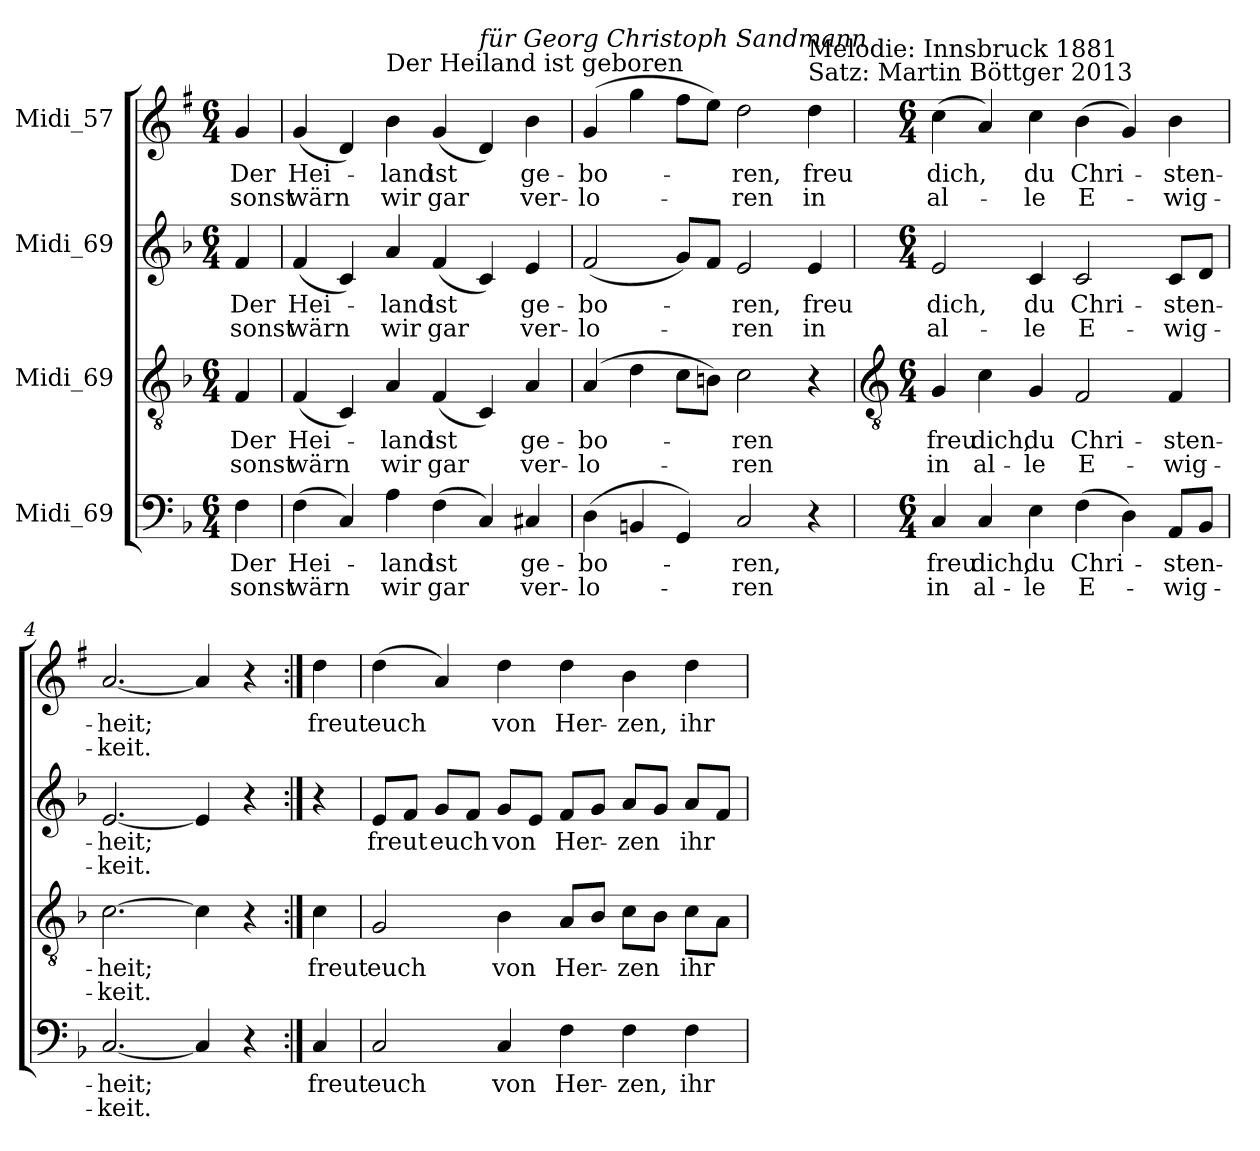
**kern	**text	**text	**kern	**text	**text	**kern	**text	**text	**kern	**text	**text
*part4	*part4	*part4	*part3	*part3	*part3	*part2	*part2	*part2	*part1	*part1	*part1
*staff4	*staff4	*staff4	*staff3	*staff3	*staff3	*staff2	*staff2	*staff2	*staff1	*staff1	*staff1
*I"Midi_69	*	*	*I"Midi_69	*	*	*I"Midi_69	*	*	*I"Midi_57	*	*
*clefF4	*	*	*clefGv2	*	*	*clefG2	*	*	*clefG2	*	*
*	*	*	*	*	*	*	*	*	*ITrd1c2	*	*
*k[b-]	*	*	*k[b-]	*	*	*k[b-]	*	*	*k[b-]	*	*
*F:	*	*	*F:	*	*	*F:	*	*	*F:	*	*
*M6/4	*	*	*M6/4	*	*	*M6/4	*	*	*M6/4	*	*
=	=	=	=	=	=	=	=	=	=	=	=
!	!LO:LY:b	!LO:LY:b	!	!LO:LY:b	!LO:LY:b	!	!LO:LY:b	!LO:LY:b	!	!LO:LY:b	!LO:LY:b
4F	Der	sonst	4F	Der	sonst	4f	Der	sonst	4f	Der	sonst
=1	=1	=1	=1	=1	=1	=1	=1	=1	=1	=1	=1
!	!LO:LY:b	!LO:LY:b	!	!LO:LY:b	!LO:LY:b	!	!LO:LY:b	!LO:LY:b	!	!LO:LY:b	!LO:LY:b
(<4F	Hei-	-wärn	(<4F	Hei-	-wärn	(<4f	Hei-	-wärn	(<4f	Hei-	-wärn
4C)	.	.	4C)	.	.	4c)	.	.	4c)	.	.
!	!	!	!	!	!	!	!	!	!LO:TX:a:t=Der Heiland ist geboren	!	!
!	!LO:LY:b	!LO:LY:b	!	!LO:LY:b	!LO:LY:b	!	!LO:LY:b	!LO:LY:b	!	!LO:LY:b	!LO:LY:b
4A	land	wir	4A	land	wir	4a	land	wir	4a	land	wir
!	!LO:LY:b	!LO:LY:b	!	!LO:LY:b	!LO:LY:b	!	!LO:LY:b	!LO:LY:b	!	!LO:LY:b	!LO:LY:b
(<4F	ist	gar	(<4F	ist	gar	(<4f	ist	gar	(<4f	ist	gar
!	!	!	!	!	!	!	!	!	!LO:TX:a:i:t=für Georg Christoph Sandmann	!	!
4C)	.	.	4C)	.	.	4c)	.	.	4c)	.	.
!	!LO:LY:b	!LO:LY:b	!	!LO:LY:b	!LO:LY:b	!	!LO:LY:b	!LO:LY:b	!	!LO:LY:b	!LO:LY:b
4C#X	ge-	-ver-	4A	ge-	-ver-	4e	ge-	-ver-	4a	ge-	-ver-
=2	=2	=2	=2	=2	=2	=2	=2	=2	=2	=2	=2
!	!LO:LY:b	!LO:LY:b	!	!LO:LY:b	!LO:LY:b	!	!LO:LY:b	!LO:LY:b	!	!LO:LY:b	!LO:LY:b
(<4D	-bo-	-lo-	(>4A	-bo-	-lo-	(<2f	-bo-	-lo-	(>4f	-bo-	-lo-
4BBn	.	.	4d	.	.	.	.	.	4ff	.	.
4GG)	.	.	8cL	.	.	8gL)	.	.	8eeL	.	.
.	.	.	8BnJ)	.	.	8fJ	.	.	8ddJ)	.	.
!	!LO:LY:b	!LO:LY:b	!	!LO:LY:b	!LO:LY:b	!	!LO:LY:b	!LO:LY:b	!	!LO:LY:b	!LO:LY:b
2C	-ren,	ren	2c	-ren	ren	2e	-ren,	ren	2cc	-ren,	ren
!	!	!	!	!	!	!	!	!	!LO:TX:a:t=Melodie&colon; Innsbruck 1881\nSatz&colon; Martin Böttger 2013	!	!
!	!	!	!	!	!	!	!LO:LY:b	!LO:LY:b	!	!LO:LY:b	!LO:LY:b
4r	.	.	4r	.	.	4e	freu	in	4cc	freu	in
!!LO:LB:g=z
=3	=3	=3	=3	=3	=3	=3	=3	=3	=3	=3	=3
*	*	*	*clefGv2	*	*	*	*	*	*	*	*
*M6/4	*	*	*M6/4	*	*	*M6/4	*	*	*M6/4	*	*
!	!LO:LY:b	!LO:LY:b	!	!LO:LY:b	!LO:LY:b	!	!LO:LY:b	!LO:LY:b	!	!LO:LY:b	!LO:LY:b
4C	freu	in	4G	freu	in	2e	dich,	al-	(<4b-	dich,	al-
!	!LO:LY:b	!LO:LY:b	!	!LO:LY:b	!LO:LY:b	!	!	!	!	!	!
4C	dich,	al-	4c	dich,	al-	.	.	.	4g)	.	.
!	!LO:LY:b	!LO:LY:b	!	!LO:LY:b	!LO:LY:b	!	!LO:LY:b	!LO:LY:b	!	!LO:LY:b	!LO:LY:b
4E	-du	le	4G	-du	le	4c	-du	le	4b-	-du	le
!	!LO:LY:b	!LO:LY:b	!	!LO:LY:b	!LO:LY:b	!	!LO:LY:b	!LO:LY:b	!	!LO:LY:b	!LO:LY:b
(>4F	Chri-	-E-	2F	Chri-	-E-	2c	Chri-	-E-	(<4a	Chri-	-E-
4D)	.	.	.	.	.	.	.	.	4f)	.	.
!	!LO:LY:b	!LO:LY:b	!	!LO:LY:b	!LO:LY:b	!	!LO:LY:b	!LO:LY:b	!	!LO:LY:b	!LO:LY:b
8AAL	-sten-	-wig-	4F	-sten-	-wig-	8cL	-sten-	-wig-	4a	-sten-	-wig-
8BB-J	.	.	.	.	.	8dJ	.	.	.	.	.
=4	=4	=4	=4	=4	=4	=4	=4	=4	=4	=4	=4
!	!LO:LY:b	!LO:LY:b	!	!LO:LY:b	!LO:LY:b	!	!LO:LY:b	!LO:LY:b	!	!LO:LY:b	!LO:LY:b
[2.C	-heit;	keit.	[2.c	-heit;	keit.	[2.e	-heit;	keit.	[2.g	-heit;	keit.
4C]	.	.	4c]	.	.	4e]	.	.	4g]	.	.
4r	.	.	4r	.	.	4r	.	.	4r	.	.
=5:|!	=5:|!	=5:|!	=5:|!	=5:|!	=5:|!	=5:|!	=5:|!	=5:|!	=5:|!	=5:|!	=5:|!
!	!LO:LY:b	!	!	!LO:LY:b	!	!	!	!	!	!LO:LY:b	!
4C	freut	.	4c	freut	.	4r	.	.	4cc	freut	.
=6	=6	=6	=6	=6	=6	=6	=6	=6	=6	=6	=6
!	!LO:LY:b	!	!	!LO:LY:b	!	!	!LO:LY:b	!	!	!LO:LY:b	!
2C	euch	.	2G	euch	.	8eL	freut	.	(<4cc	euch	.
.	.	.	.	.	.	8fJ	.	.	.	.	.
!	!	!	!	!	!	!	!LO:LY:b	!	!	!	!
.	.	.	.	.	.	8gL	euch	.	4g)	.	.
.	.	.	.	.	.	8fJ	.	.	.	.	.
!	!LO:LY:b	!	!	!LO:LY:b	!	!	!LO:LY:b	!	!	!LO:LY:b	!
4C	von	.	4B-	von	.	8gL	von	.	4cc	von	.
.	.	.	.	.	.	8eJ	.	.	.	.	.
!	!LO:LY:b	!	!	!LO:LY:b	!	!	!LO:LY:b	!	!	!LO:LY:b	!
4F	Her-	.	8AL	Her-	.	8fL	Her-	.	4cc	Her-	.
.	.	.	8B-J	.	.	8gJ	.	.	.	.	.
!	!LO:LY:b	!	!	!LO:LY:b	!	!	!LO:LY:b	!	!	!LO:LY:b	!
4F	-zen,	.	8cL	-zen	.	8aL	-zen	.	4a	-zen,	.
.	.	.	8B-J	.	.	8gJ	.	.	.	.	.
!	!LO:LY:b	!	!	!LO:LY:b	!	!	!LO:LY:b	!	!	!LO:LY:b	!
4F	ihr	.	8cL	ihr	.	8aL	ihr	.	4cc	ihr	.
.	.	.	8AJ	.	.	8fJ	.	.	.	.	.
=	=	=	=	=	=	=	=	=	=	=	=
*-	*-	*-	*-	*-	*-	*-	*-	*-	*-	*-	*-
